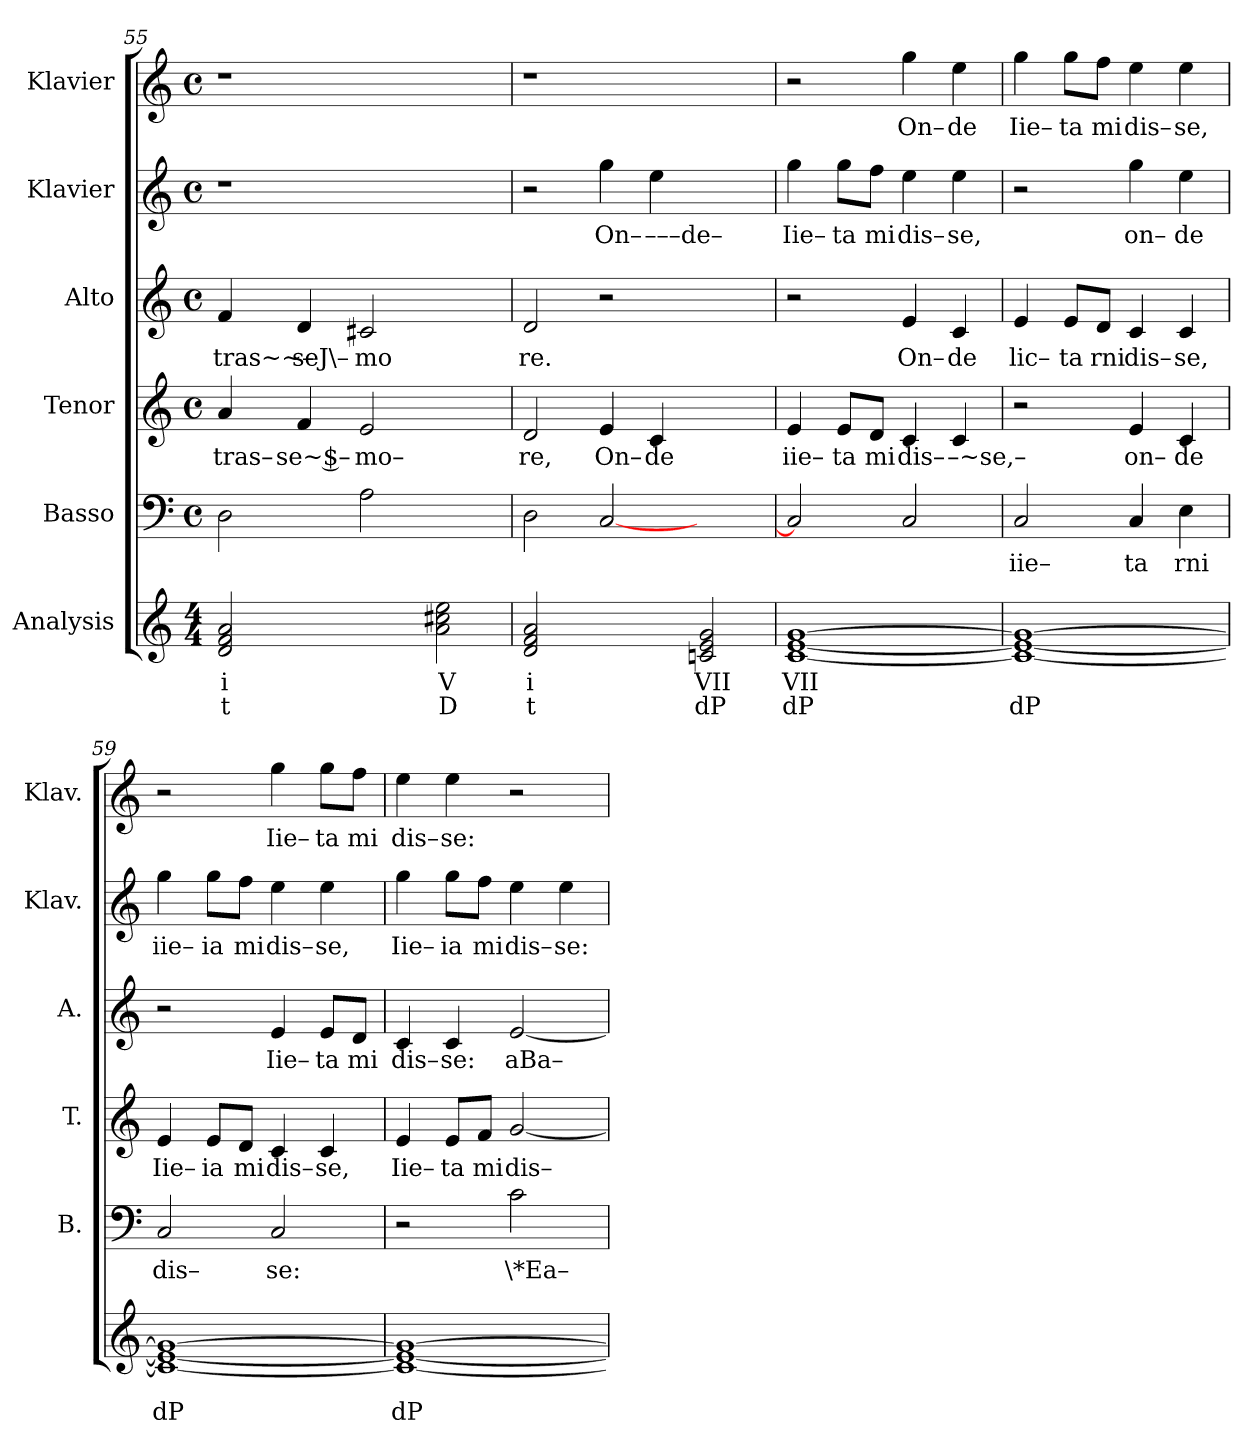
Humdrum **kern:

**kern	**text	**text	**kern	**text	**kern	**text	**kern	**text	**kern	**text	**kern	**text
*part6	*part6	*part6	*part5	*part5	*part4	*part4	*part3	*part3	*part2	*part2	*part1	*part1
*staff6	*staff6	*staff6	*staff5	*staff5	*staff4	*staff4	*staff3	*staff3	*staff2	*staff2	*staff1	*staff1
*I"Analysis	*	*	*I"Basso	*	*I"Tenor	*	*I"Alto	*	*I"Klavier	*	*I"Klavier	*
*	*	*	*I'B.	*	*I'T.	*	*I'A.	*	*I'Klav.	*	*I'Klav.	*
*	*	*	*clefF4	*	*clefG2	*	*clefG2	*	*clefG2	*	*clefG2	*
*k[]	*	*	*k[]	*	*k[]	*	*k[]	*	*k[]	*	*k[]	*
*M4/4	*	*	*M4/4	*	*M4/4	*	*M4/4	*	*M4/4	*	*M4/4	*
*	*	*	*met(c)	*	*met(c)	*	*met(c)	*	*met(c)	*	*met(c)	*
=55	=55	=55	=55	=55	=55	=55	=55	=55	=55	=55	=55	=55
!	!	!	!	!	!	!LO:LY:b	!	!	!	!	!	!
!	!	!	!	!	!	!	!	!LO:LY:b	!	!	!	!
2d 2f 2a	i	t	2D\	.	4a/	tras–	4f/	tras~~–	1r	.	1r	.
!	!	!	!	!	!	!LO:LY:b	!	!	!	!	!	!
!	!	!	!	!	!	!	!	!LO:LY:b	!	!	!	!
.	.	.	.	.	4f/	se~ $–	4d/	seJ\–	.	.	.	.
!	!	!	!	!	!	!LO:LY:b	!	!	!	!	!	!
!	!	!	!	!	!	!	!	!LO:LY:b	!	!	!	!
2ryy	.	.	2A\	.	2e/	mo–	2c#X/	mo	.	.	.	.
2a 2cc#X 2ee	V	D	2ryy	.	2ryy	.	2ryy	.	2ryy	.	2ryy	.
=56	=56	=56	=56	=56	=56	=56	=56	=56	=56	=56	=56	=56
!	!	!	!	!	!	!LO:LY:b	!	!	!	!	!	!
!	!	!	!	!	!	!	!	!LO:LY:b	!	!	!	!
2d 2f 2a	i	t	2D\	.	2d/	re,	2d/	re.	2r	.	1r	.
!	!	!	!	!	!	!LO:LY:b	!	!	!	!	!	!
!	!	!	!	!	!	!	!	!	!	!LO:LY:b	!	!
2ryy	.	.	[2C/	.	4e/	On–	2r	.	4gg\	On–	.	.
!	!	!	!	!	!	!LO:LY:b	!	!	!	!	!	!
!	!	!	!	!	!	!	!	!	!	!LO:LY:b	!	!
.	.	.	.	.	4c/	de	.	.	4ee\	–––de–	.	.
2cn 2e 2g	VII	dP	2ryy	.	2ryy	.	2ryy	.	2ryy	.	2ryy	.
=57	=57	=57	=57	=57	=57	=57	=57	=57	=57	=57	=57	=57
!	!	!	!	!	!	!LO:LY:b	!	!	!	!	!	!
!	!	!	!	!	!	!	!	!	!	!LO:LY:b	!	!
[1c [1e [1g	VII	dP	2C/]	.	4e/	iie–	2r	.	4gg\	Iie–	2r	.
!	!	!	!	!	!	!LO:LY:b	!	!	!	!	!	!
!	!	!	!	!	!	!	!	!	!	!LO:LY:b	!	!
.	.	.	.	.	8e/L	ta	.	.	8gg\L	ta	.	.
!	!	!	!	!	!	!LO:LY:b	!	!	!	!	!	!
!	!	!	!	!	!	!	!	!	!	!LO:LY:b	!	!
.	.	.	.	.	8d/J	mi	.	.	8ff\J	mi	.	.
!	!	!	!	!	!	!LO:LY:b	!	!	!	!	!	!
!	!	!	!	!	!	!	!	!LO:LY:b	!	!	!	!
!	!	!	!	!	!	!	!	!	!	!LO:LY:b	!	!
!	!	!	!	!	!	!	!	!	!	!	!	!LO:LY:b
.	.	.	2C/	.	4c/	dis–	4e/	On–	4ee\	dis–	4gg\	On–
!	!	!	!	!	!	!LO:LY:b	!	!	!	!	!	!
!	!	!	!	!	!	!	!	!LO:LY:b	!	!	!	!
!	!	!	!	!	!	!	!	!	!	!LO:LY:b	!	!
!	!	!	!	!	!	!	!	!	!	!	!	!LO:LY:b
.	.	.	.	.	4c/	–~se,–	4c/	de	4ee\	se,	4ee\	de
=58	=58	=58	=58	=58	=58	=58	=58	=58	=58	=58	=58	=58
!	!	!	!	!LO:LY:b	!	!	!	!	!	!	!	!
!	!	!	!	!	!	!	!	!LO:LY:b	!	!	!	!
!	!	!	!	!	!	!	!	!	!	!	!	!LO:LY:b
1c_ 1e_ 1g_	.	dP	2C/	iie–	2r	.	4e/	lic–	2r	.	4gg\	Iie–
!	!	!	!	!	!	!	!	!LO:LY:b	!	!	!	!
!	!	!	!	!	!	!	!	!	!	!	!	!LO:LY:b
.	.	.	.	.	.	.	8e/L	ta	.	.	8gg\L	ta
!	!	!	!	!	!	!	!	!LO:LY:b	!	!	!	!
!	!	!	!	!	!	!	!	!	!	!	!	!LO:LY:b
.	.	.	.	.	.	.	8d/J	rni	.	.	8ff\J	mi
!	!	!	!	!LO:LY:b	!	!	!	!	!	!	!	!
!	!	!	!	!	!	!LO:LY:b	!	!	!	!	!	!
!	!	!	!	!	!	!	!	!LO:LY:b	!	!	!	!
!	!	!	!	!	!	!	!	!	!	!LO:LY:b	!	!
!	!	!	!	!	!	!	!	!	!	!	!	!LO:LY:b
.	.	.	4C/	ta	4e/	on–	4c/	dis–	4gg\	on–	4ee\	dis–
!	!	!	!	!LO:LY:b	!	!	!	!	!	!	!	!
!	!	!	!	!	!	!LO:LY:b	!	!	!	!	!	!
!	!	!	!	!	!	!	!	!LO:LY:b	!	!	!	!
!	!	!	!	!	!	!	!	!	!	!LO:LY:b	!	!
!	!	!	!	!	!	!	!	!	!	!	!	!LO:LY:b
.	.	.	4E\	rni	4c/	de	4c/	se,	4ee\	de	4ee\	se,
=59	=59	=59	=59	=59	=59	=59	=59	=59	=59	=59	=59	=59
!	!	!	!	!LO:LY:b	!	!	!	!	!	!	!	!
!	!	!	!	!	!	!LO:LY:b	!	!	!	!	!	!
!	!	!	!	!	!	!	!	!	!	!LO:LY:b	!	!
1c_ 1e_ 1g_	.	dP	2C/	dis–	4e/	Iie–	2r	.	4gg\	iie–	2r	.
!	!	!	!	!	!	!LO:LY:b	!	!	!	!	!	!
!	!	!	!	!	!	!	!	!	!	!LO:LY:b	!	!
.	.	.	.	.	8e/L	ia	.	.	8gg\L	ia	.	.
!	!	!	!	!	!	!LO:LY:b	!	!	!	!	!	!
!	!	!	!	!	!	!	!	!	!	!LO:LY:b	!	!
.	.	.	.	.	8d/J	mi	.	.	8ff\J	mi	.	.
!	!	!	!	!LO:LY:b	!	!	!	!	!	!	!	!
!	!	!	!	!	!	!LO:LY:b	!	!	!	!	!	!
!	!	!	!	!	!	!	!	!LO:LY:b	!	!	!	!
!	!	!	!	!	!	!	!	!	!	!LO:LY:b	!	!
!	!	!	!	!	!	!	!	!	!	!	!	!LO:LY:b
.	.	.	2C/	se:	4c/	dis–	4e/	Iie–	4ee\	dis–	4gg\	Iie–
!	!	!	!	!	!	!LO:LY:b	!	!	!	!	!	!
!	!	!	!	!	!	!	!	!LO:LY:b	!	!	!	!
!	!	!	!	!	!	!	!	!	!	!LO:LY:b	!	!
!	!	!	!	!	!	!	!	!	!	!	!	!LO:LY:b
.	.	.	.	.	4c/	se,	8e/L	ta	4ee\	se,	8gg\L	ta
!	!	!	!	!	!	!	!	!LO:LY:b	!	!	!	!
!	!	!	!	!	!	!	!	!	!	!	!	!LO:LY:b
.	.	.	.	.	.	.	8d/J	mi	.	.	8ff\J	mi
=60	=60	=60	=60	=60	=60	=60	=60	=60	=60	=60	=60	=60
!	!	!	!	!	!	!LO:LY:b	!	!	!	!	!	!
!	!	!	!	!	!	!	!	!LO:LY:b	!	!	!	!
!	!	!	!	!	!	!	!	!	!	!LO:LY:b	!	!
!	!	!	!	!	!	!	!	!	!	!	!	!LO:LY:b
1c_ 1e_ 1g_	.	dP	2r	.	4e/	Iie–	4c/	dis–	4gg\	Iie–	4ee\	dis–
!	!	!	!	!	!	!LO:LY:b	!	!	!	!	!	!
!	!	!	!	!	!	!	!	!LO:LY:b	!	!	!	!
!	!	!	!	!	!	!	!	!	!	!LO:LY:b	!	!
!	!	!	!	!	!	!	!	!	!	!	!	!LO:LY:b
.	.	.	.	.	8e/L	ta	4c/	se:	8gg\L	ia	4ee\	se:
!	!	!	!	!	!	!LO:LY:b	!	!	!	!	!	!
!	!	!	!	!	!	!	!	!	!	!LO:LY:b	!	!
.	.	.	.	.	8f/J	mi	.	.	8ff\J	mi	.	.
!	!	!	!	!LO:LY:b	!	!	!	!	!	!	!	!
!	!	!	!	!	!	!LO:LY:b	!	!	!	!	!	!
!	!	!	!	!	!	!	!	!LO:LY:b	!	!	!	!
!	!	!	!	!	!	!	!	!	!	!LO:LY:b	!	!
.	.	.	2c\	\*Ea–	[2g/	dis–	[2e/	aBa–	4ee\	dis–	2r	.
!	!	!	!	!	!	!	!	!	!	!LO:LY:b	!	!
.	.	.	.	.	.	.	.	.	4ee\	se:	.	.
=	=	=	=	=	=	=	=	=	=	=	=	=
*-	*-	*-	*-	*-	*-	*-	*-	*-	*-	*-	*-	*-
